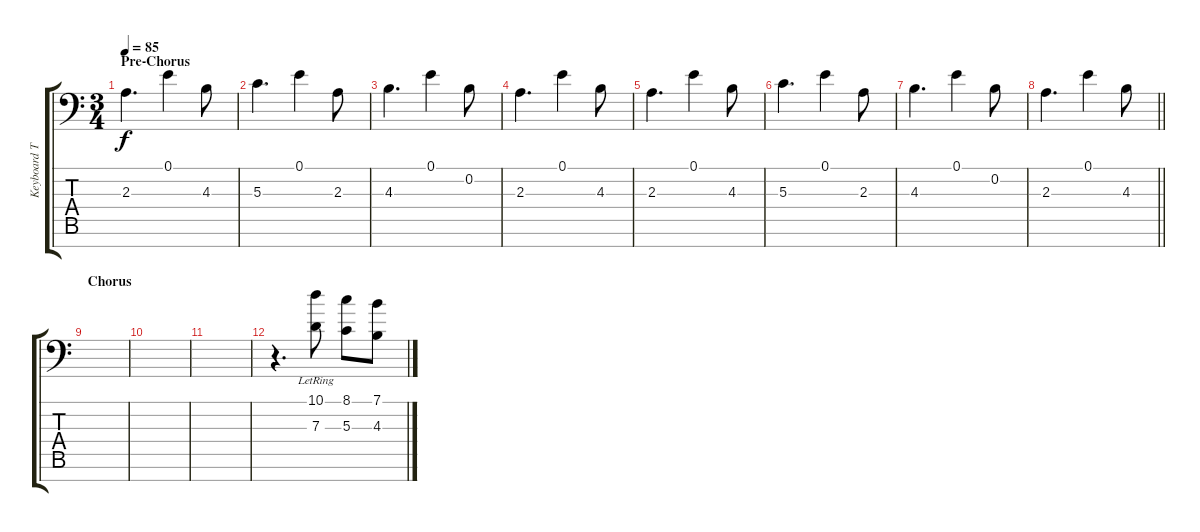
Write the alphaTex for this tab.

\track ("Keyboard Treble (Ahmed)" "Keyboard T") {instrument stringensemble1}
\staff {score tabs}
\tuning (E4 B3 G3 D3 A2 E2 A1) {hide}
\ts (3 4)
\section ("" "Pre-Chorus")
\tempo 85
\clef f4
\ks c
2.3.4{d dy f volume 8} 0.1.4 4.3.8 |
5.3.4{d} 0.1.4 2.3.8 |
4.3.4{d} 0.1.4 0.2.8 |
2.3.4{d} 0.1.4 4.3.8 |
2.3.4{d} 0.1.4 4.3.8 |
5.3.4{d} 0.1.4 2.3.8 |
4.3.4{d} 0.1.4 0.2.8 |
\barLineRight lightlight
2.3.4{d} 0.1.4 4.3.8 |
\section ("" "Chorus")
|
|
|
r.4{d} (10.1{lr} 7.3).8 (8.1 5.3).8 (7.1 4.3).8
